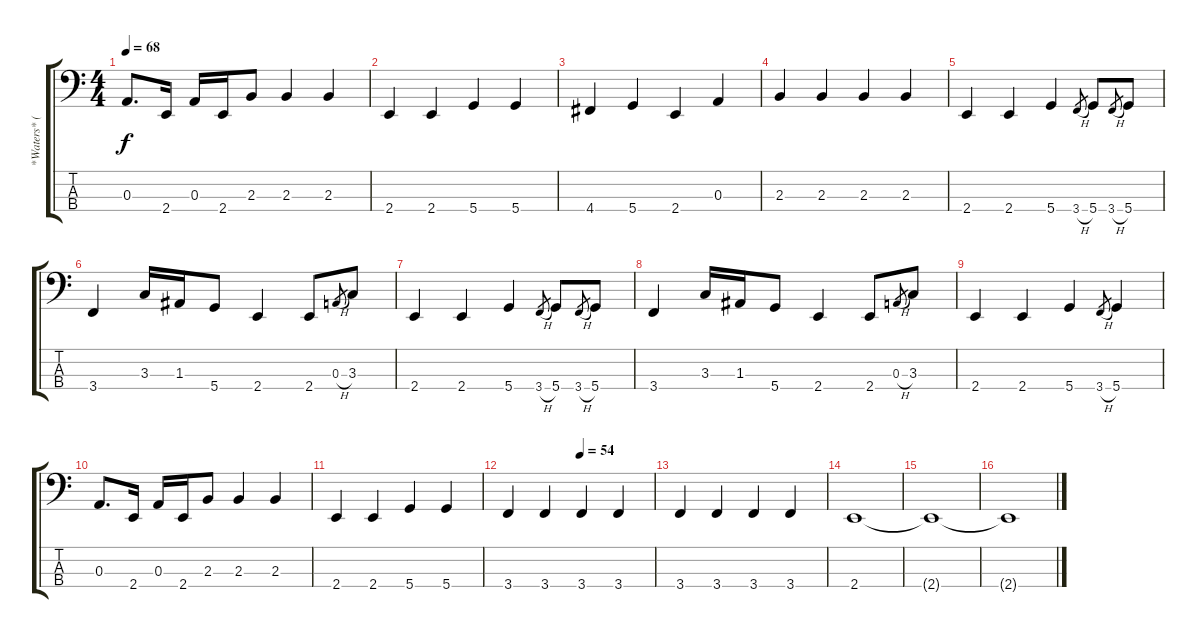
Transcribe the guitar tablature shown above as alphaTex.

\track ("*Waters* (Fretless Bass w/Dropped D)" "*Waters* (") {instrument electricbassfinger}
\staff {score tabs}
\tuning (G2 D2 A1 D1) {hide}
\ts (4 4)
\tempo 68
\clef f4
\ks c
0.3.8{d dy f} 2.4.16 0.3.16 2.4.16 2.3.8 2.3.4 2.3.4 |
2.4.4 2.4.4 5.4.4 5.4.4 |
4.4.4 5.4.4 2.4.4 0.3.4 |
2.3.4 2.3.4 2.3.4 2.3.4 |
2.4.4 2.4.4 5.4.4 3.4{h}.8{gr} 5.4.8 3.4{h}.8{gr} 5.4.8 |
3.4.4 3.3.16 1.3.16 5.4.8 2.4.4 2.4.8 0.3{h}.8{gr} 3.3.8 |
2.4.4 2.4.4 5.4.4 3.4{h}.8{gr} 5.4.8 3.4{h}.8{gr} 5.4.8 |
3.4.4 3.3.16 1.3.16 5.4.8 2.4.4 2.4.8 0.3{h}.8{gr} 3.3.8 |
2.4.4 2.4.4 5.4.4 3.4{h}.8{gr} 5.4.4 |
0.3.8{d} 2.4.16 0.3.16 2.4.16 2.3.8 2.3.4 2.3.4 |
2.4.4 2.4.4 5.4.4 5.4.4 |
\tempo (54 0.5)
3.4.4 3.4.4 3.4.4 3.4.4 |
3.4.4 3.4.4 3.4.4 3.4.4 |
2.4.1 |
2.4{t}.1 |
2.4{t}.1
